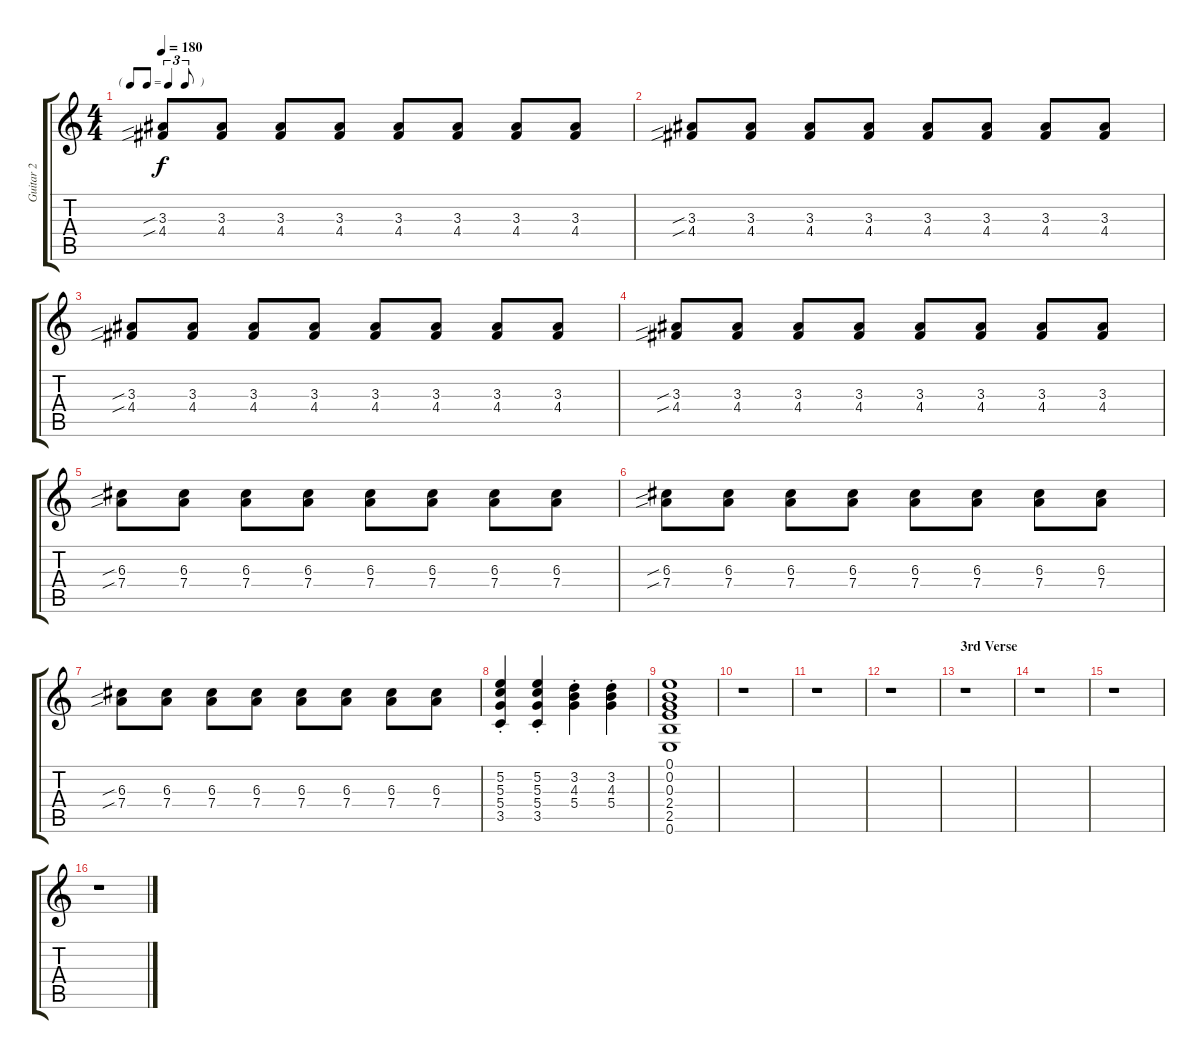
\track ("Guitar 2" "Guitar 2") {instrument overdrivenguitar}
\staff {score tabs}
\tuning (E4 B3 G3 D3 A2 E2) {hide}
\ts (4 4)
\tf triplet8th
\tempo 180
\clef g2
\ks c
(3.3{sib} 4.4{sib}).8{dy f} (3.3 4.4).8 (3.3 4.4).8 (3.3 4.4).8 (3.3 4.4).8 (3.3 4.4).8 (3.3 4.4).8 (3.3 4.4).8 |
(3.3{sib} 4.4{sib}).8 (3.3 4.4).8 (3.3 4.4).8 (3.3 4.4).8 (3.3 4.4).8 (3.3 4.4).8 (3.3 4.4).8 (3.3 4.4).8 |
(3.3{sib} 4.4{sib}).8 (3.3 4.4).8 (3.3 4.4).8 (3.3 4.4).8 (3.3 4.4).8 (3.3 4.4).8 (3.3 4.4).8 (3.3 4.4).8 |
(3.3{sib} 4.4{sib}).8 (3.3 4.4).8 (3.3 4.4).8 (3.3 4.4).8 (3.3 4.4).8 (3.3 4.4).8 (3.3 4.4).8 (3.3 4.4).8 |
(6.3{sib} 7.4{sib}).8 (6.3 7.4).8 (6.3 7.4).8 (6.3 7.4).8 (6.3 7.4).8 (6.3 7.4).8 (6.3 7.4).8 (6.3 7.4).8 |
(6.3{sib} 7.4{sib}).8 (6.3 7.4).8 (6.3 7.4).8 (6.3 7.4).8 (6.3 7.4).8 (6.3 7.4).8 (6.3 7.4).8 (6.3 7.4).8 |
(6.3{sib} 7.4{sib}).8 (6.3 7.4).8 (6.3 7.4).8 (6.3 7.4).8 (6.3 7.4).8 (6.3 7.4).8 (6.3 7.4).8 (6.3 7.4).8 |
(5.2{st} 5.3 5.4 3.5).4 (5.2{st} 5.3 5.4 3.5).4 (3.2{st} 4.3 5.4).4 (3.2{st} 4.3 5.4).4 |
(0.1 0.2 0.3 2.4 2.5 0.6).1 |
r.1 |
r.1 |
r.1 |
\section ("" "3rd Verse")
r.1 |
r.1 |
r.1 |
r.1
